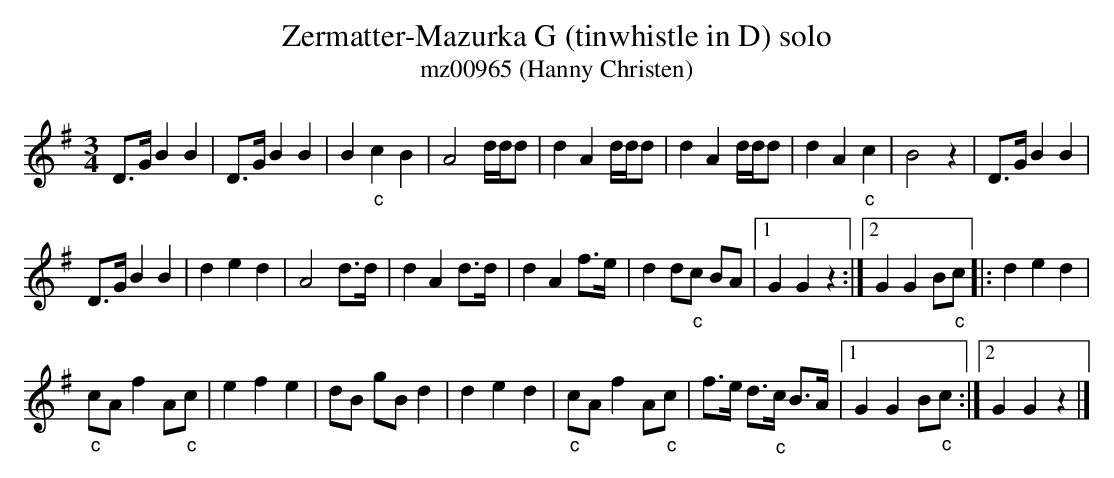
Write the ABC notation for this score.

X:1
T:Zermatter-Mazurka G (tinwhistle in D) solo
T:mz00965 (Hanny Christen)
M:3/4
L:1/8
K:G transpose=12
D>GB2B2 | D>GB2B2 | B2"_c"c2B2 | A4d/2d/2d | d2A2 d/2d/2d | d2A2 d/2d/2d | d2A2"_c"c2 | B4z2 | D>GB2B2 |
D>GB2B2 | d2e2d2 | A4d>d | d2A2d>d | d2A2 f>e | d2d"_c"c BA |1 G2G2z2 :|2 G2G2B"_c"c |: d2e2d2 |
"_c"cAf2A"_c"c | e2f2e2 | dB gB d2 | d2e2d2 | "_c"cA f2A"_c"c | f>e d>"_c"c B>A |1 G2G2B"_c"c :|2 G2G2z2 |]
